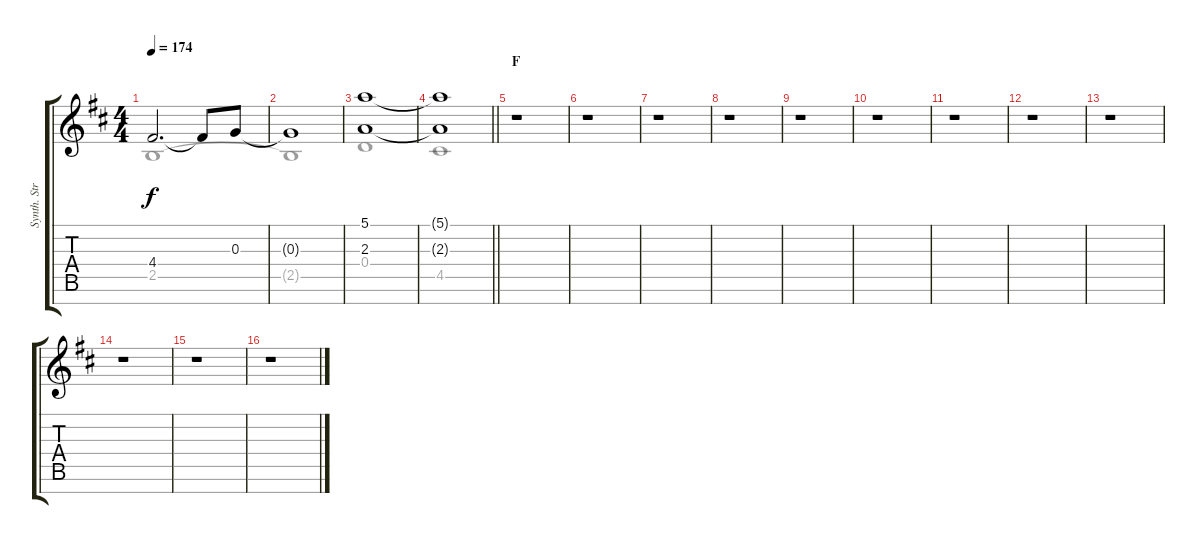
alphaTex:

\track ("Synth. Strings" "Synth. Str") {instrument stringensemble1}
\staff {score tabs}
\tuning (E5 B4 G4 D4 A3 E3 B2) {hide}
\voice
\ts (4 4)
\tempo 174
\clef g2
\ks bminor
4.4.2{d dy f} 4.4{t}.8 0.3.8 |
0.3{t}.1 |
(5.1 2.3).1 |
\barLineRight lightlight
(5.1{t} 2.3{t}).1 |
\section ("" "F")
r.1 |
r.1 |
r.1 |
r.1 |
r.1 |
r.1 |
r.1 |
r.1 |
r.1 |
r.1 |
r.1 |
r.1
\voice
\clef g2
\ottava regular
\simile none
\ks bminor
2.5.1{dy f} |
2.5{t}.1 |
0.4.1 |
\barLineRight lightlight
4.5.1 |
|
|
|
|
|
|
|
|
|
|
|
